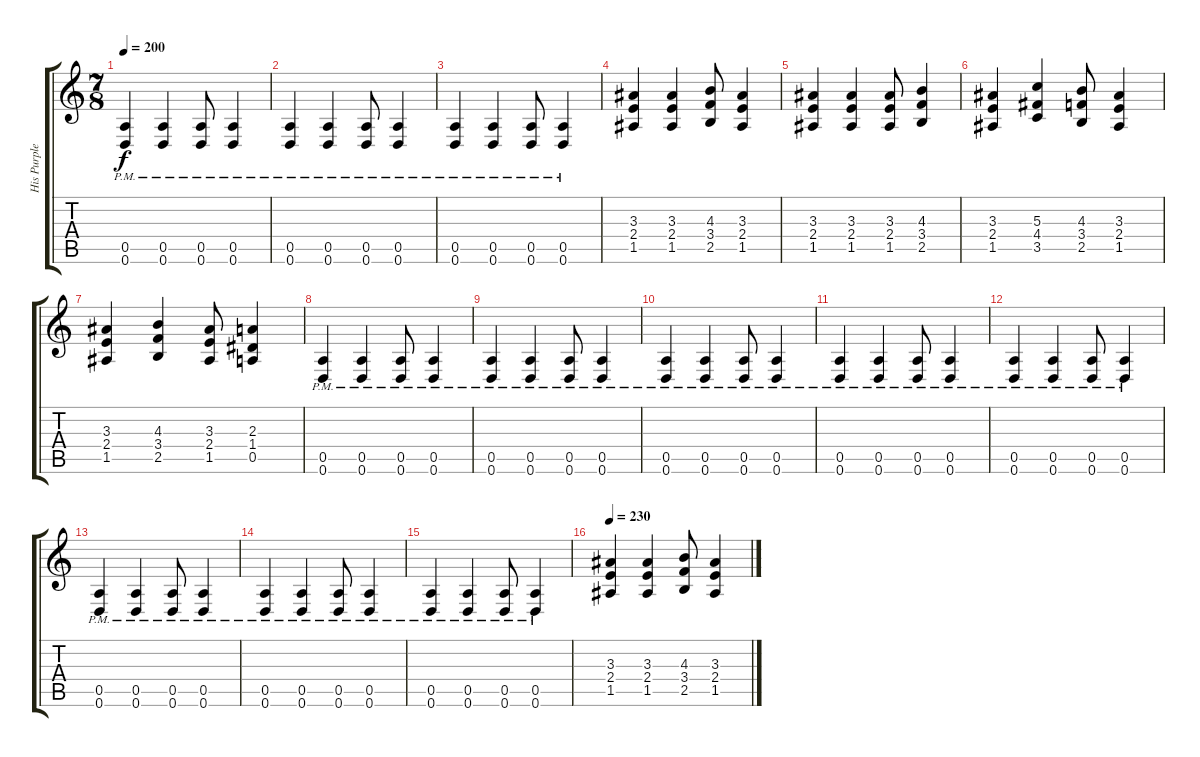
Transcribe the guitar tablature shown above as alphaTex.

\track ("His Purple Majesty" "His Purple") {instrument distortionguitar}
\staff {score tabs}
\tuning (E4 B3 G3 D3 A2 D2) {hide}
\ts (7 8)
\tempo 200
\clef g2
\ks c
(0.5{pm} 0.6{pm}).4{dy f} (0.5{pm} 0.6{pm}).4 (0.5{pm} 0.6{pm}).8 (0.5{pm} 0.6{pm}).4 |
(0.5{pm} 0.6{pm}).4 (0.5{pm} 0.6{pm}).4 (0.5{pm} 0.6{pm}).8 (0.5{pm} 0.6{pm}).4 |
(0.5{pm} 0.6{pm}).4 (0.5{pm} 0.6{pm}).4 (0.5{pm} 0.6{pm}).8 (0.5{pm} 0.6{pm}).4 |
(3.3 2.4 1.5).4 (3.3 2.4 1.5).4 (4.3 3.4 2.5).8 (3.3 2.4 1.5).4 |
(3.3 2.4 1.5).4 (3.3 2.4 1.5).4 (3.3 2.4 1.5).8 (4.3 3.4 2.5).4 |
(3.3 2.4 1.5).4 (5.3 4.4 3.5).4 (4.3 3.4 2.5).8 (3.3 2.4 1.5).4 |
(3.3 2.4 1.5).4 (4.3 3.4 2.5).4 (3.3 2.4 1.5).8 (2.3 1.4 0.5).4 |
(0.5{pm} 0.6{pm}).4 (0.5{pm} 0.6{pm}).4 (0.5{pm} 0.6{pm}).8 (0.5{pm} 0.6{pm}).4 |
(0.5{pm} 0.6{pm}).4 (0.5{pm} 0.6{pm}).4 (0.5{pm} 0.6{pm}).8 (0.5{pm} 0.6{pm}).4 |
(0.5{pm} 0.6{pm}).4 (0.5{pm} 0.6{pm}).4 (0.5{pm} 0.6{pm}).8 (0.5{pm} 0.6{pm}).4 |
(0.5{pm} 0.6{pm}).4 (0.5{pm} 0.6{pm}).4 (0.5{pm} 0.6{pm}).8 (0.5{pm} 0.6{pm}).4 |
(0.5{pm} 0.6{pm}).4 (0.5{pm} 0.6{pm}).4 (0.5{pm} 0.6{pm}).8 (0.5{pm} 0.6{pm}).4 |
(0.5{pm} 0.6{pm}).4 (0.5{pm} 0.6{pm}).4 (0.5{pm} 0.6{pm}).8 (0.5{pm} 0.6{pm}).4 |
(0.5{pm} 0.6{pm}).4 (0.5{pm} 0.6{pm}).4 (0.5{pm} 0.6{pm}).8 (0.5{pm} 0.6{pm}).4 |
(0.5{pm} 0.6{pm}).4 (0.5{pm} 0.6{pm}).4 (0.5{pm} 0.6{pm}).8 (0.5{pm} 0.6{pm}).4 |
\tempo 230
(3.3 2.4 1.5).4 (3.3 2.4 1.5).4 (4.3 3.4 2.5).8 (3.3 2.4 1.5).4
